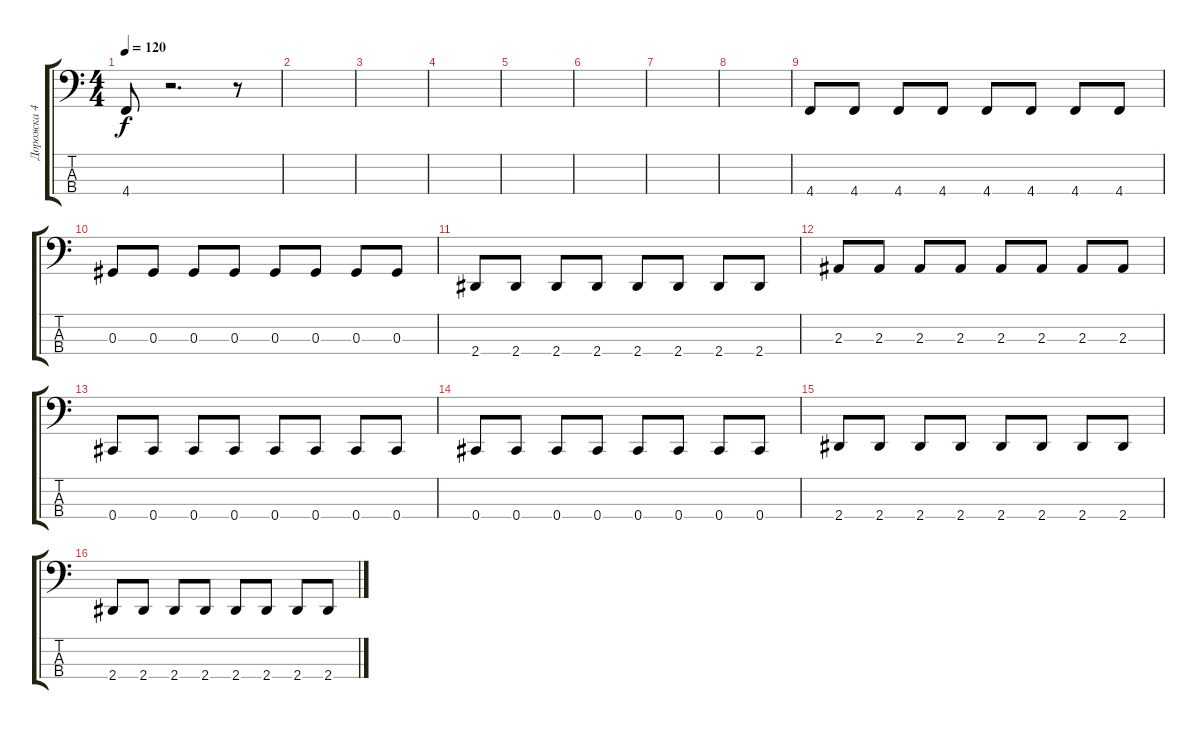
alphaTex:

\track ("Дорожка 4" "Дорожка 4") {instrument electricbassfinger}
\staff {score tabs}
\tuning (Gb2 Db2 Ab1 Db1) {hide}
\ts (4 4)
\tempo 120
\clef f4
\ks c
4.4.8{dy f} r.2{d} r.8 |
|
|
|
|
|
|
|
4.4.8 4.4.8 4.4.8 4.4.8 4.4.8 4.4.8 4.4.8 4.4.8 |
0.3.8 0.3.8 0.3.8 0.3.8 0.3.8 0.3.8 0.3.8 0.3.8 |
2.4.8 2.4.8 2.4.8 2.4.8 2.4.8 2.4.8 2.4.8 2.4.8 |
2.3.8 2.3.8 2.3.8 2.3.8 2.3.8 2.3.8 2.3.8 2.3.8 |
0.4.8 0.4.8 0.4.8 0.4.8 0.4.8 0.4.8 0.4.8 0.4.8 |
0.4.8 0.4.8 0.4.8 0.4.8 0.4.8 0.4.8 0.4.8 0.4.8 |
2.4.8 2.4.8 2.4.8 2.4.8 2.4.8 2.4.8 2.4.8 2.4.8 |
2.4.8 2.4.8 2.4.8 2.4.8 2.4.8 2.4.8 2.4.8 2.4.8
